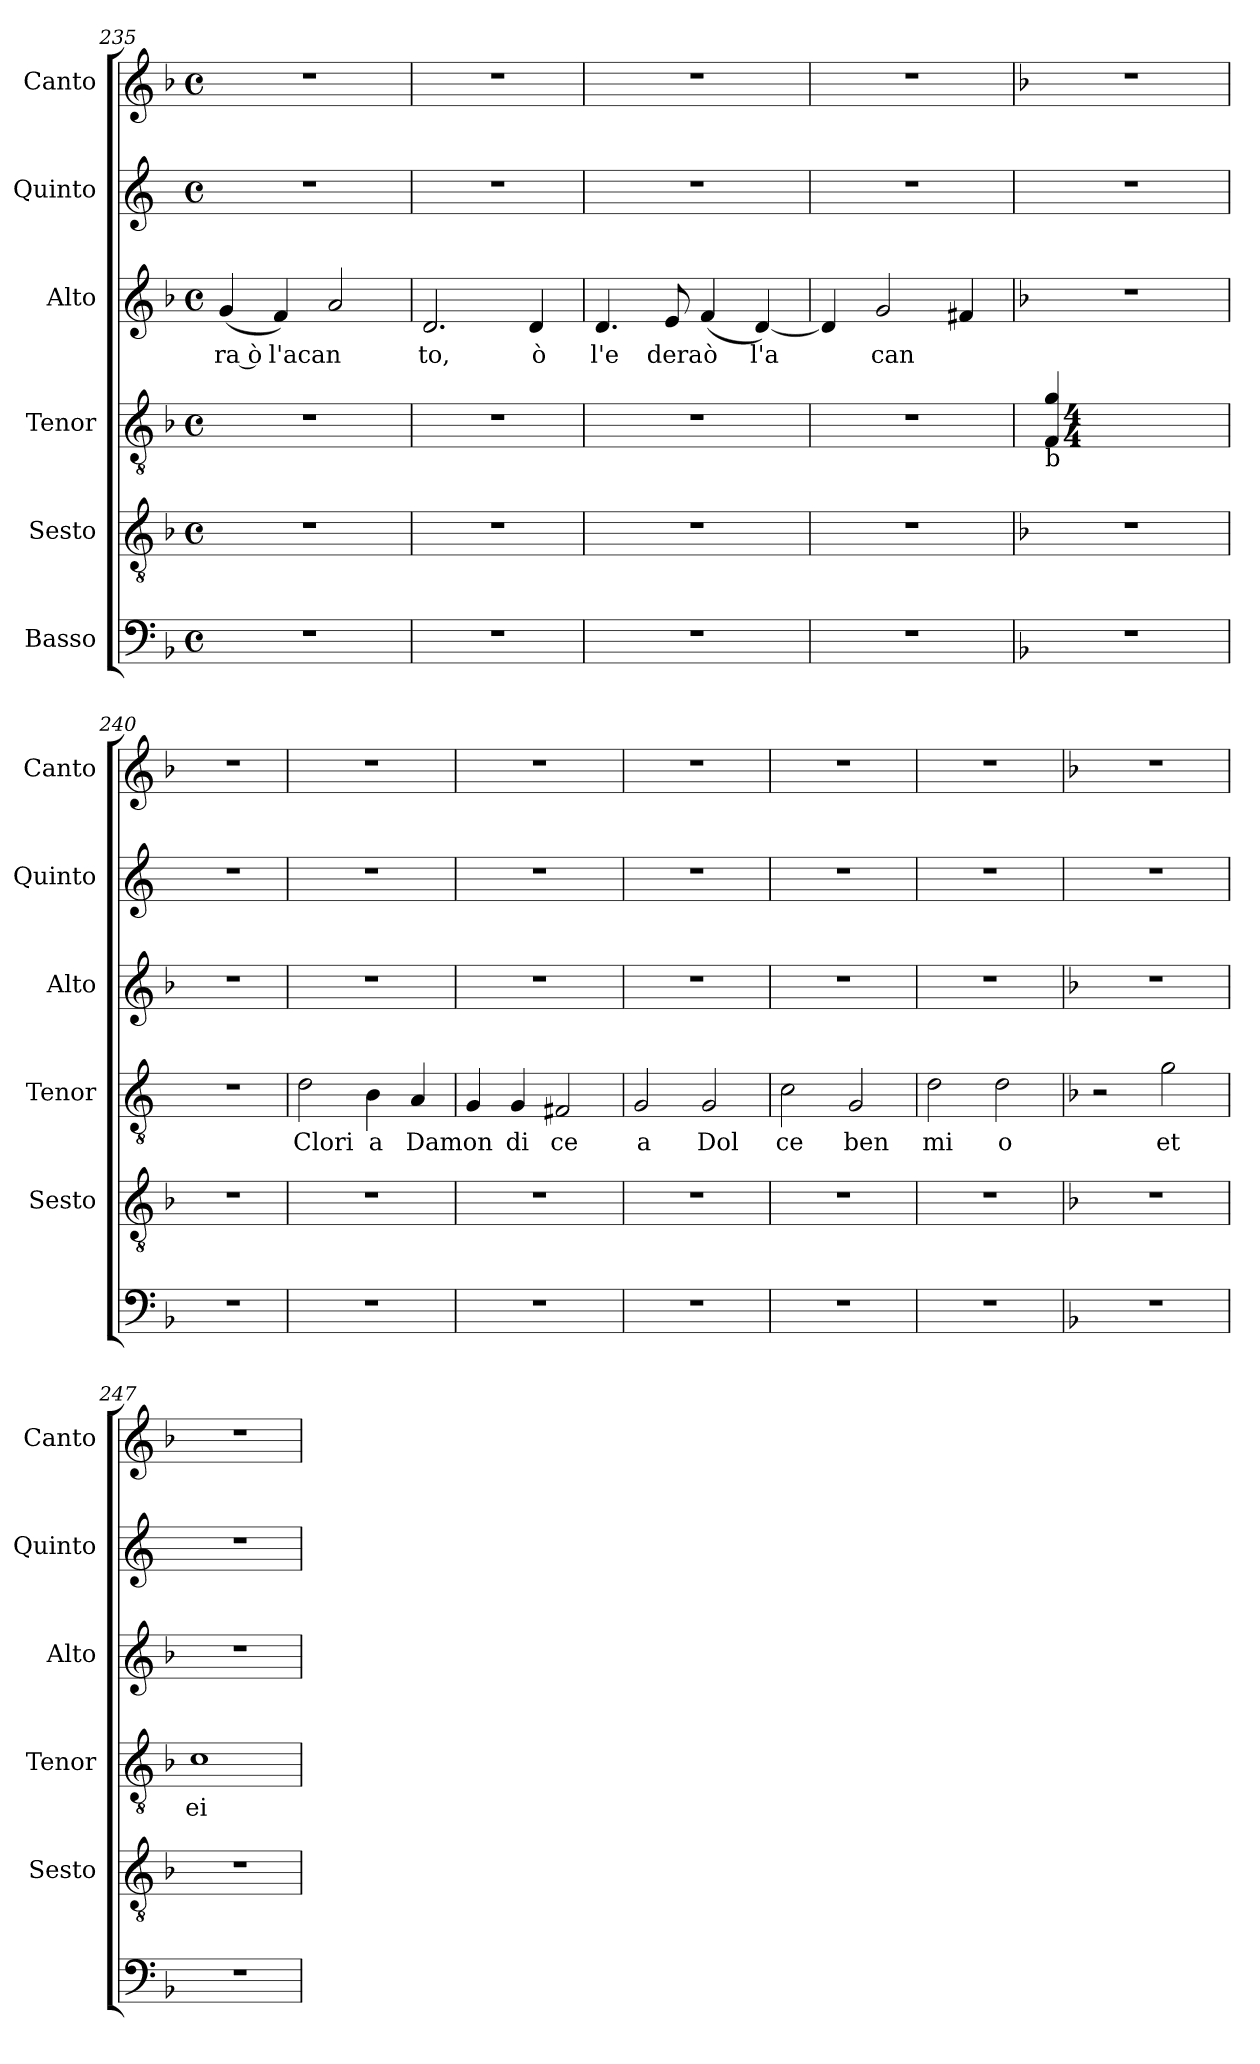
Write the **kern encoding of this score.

**kern	**kern	**kern	**text	**kern	**text	**kern	**kern
*part6	*part5	*part4	*part4	*part3	*part3	*part2	*part1
*staff6	*staff5	*staff4	*staff4	*staff3	*staff3	*staff2	*staff1
*I"Basso	*I"Sesto	*I"Tenor	*	*I"Alto	*	*I"Quinto	*I"Canto
*	*I'Sesto	*I'Tenor	*	*I'Alto	*	*I'Quinto	*I'Canto
*clefF4	*clefGv2	*clefGv2	*	*clefG2	*	*clefG2	*clefG2
*k[b-]	*k[b-]	*k[b-]	*	*k[b-]	*	*k[]	*k[b-]
*F:	*F:	*F:	*	*F:	*	*C:	*F:
*M4/4	*M4/4	*M4/4	*	*M4/4	*	*M4/4	*M4/4
*met(c)	*met(c)	*met(c)	*	*met(c)	*	*met(c)	*met(c)
=235	=235	=235	=235	=235	=235	=235	=235
!	!	!	!	!	!LO:LY:b:rj	!	!
1r	1r	1r	.	(<4g/	ra ò	1r	1r
!	!	!	!	!	!LO:LY:b	!	!
.	.	.	.	4f/)	l'acan	.	.
.	.	.	.	2a/	.	.	.
=236	=236	=236	=236	=236	=236	=236	=236
!	!	!	!	!	!LO:LY:b:cj	!	!
1r	1r	1r	.	2.d/	to,	1r	1r
!	!	!	!	!	!LO:LY:b:cj	!	!
.	.	.	.	4d/	ò	.	.
=237	=237	=237	=237	=237	=237	=237	=237
!	!	!	!	!	!LO:LY:b:cj	!	!
1r	1r	1r	.	4.d/	l'e	1r	1r
!	!	!	!	!	!LO:LY:b:cj	!	!
.	.	.	.	8e/	dera	.	.
!	!	!	!	!	!LO:LY:b	!	!
.	.	.	.	(<4f/	ò	.	.
!	!	!	!	!	!LO:LY:b:cj	!	!
.	.	.	.	[<4d/)	l'a	.	.
=238	=238	=238	=238	=238	=238	=238	=238
1r	1r	1r	.	4d/]	.	1r	1r
!	!	!	!	!	!LO:LY:b:cj	!	!
.	.	.	.	2g/	can	.	.
.	.	.	.	4f#/	.	.	.
!!LO:PB:g=z
=239	=239	=239	=239	=239	=239	=239	=239
*	*	*k[]	*	*	*	*	*
*	*	*C:	*	*	*	*	*
!	!	!LO:TX:b:t=b	!	!	!	!	!
1r	1r	4g/ 4F/	.	1r	.	1r	1r
*	*	*M4/4	*	*	*	*	*
*	*	*met(c)	*	*	*	*	*
.	.	2.ryy	.	.	.	.	.
=240	=240	=240	=240	=240	=240	=240	=240
1r	1r	1r	.	1r	.	1r	1r
=241	=241	=241	=241	=241	=241	=241	=241
!	!	!	!LO:LY:b:cj	!	!	!	!
1r	1r	2d\	Clori	1r	.	1r	1r
!	!	!	!LO:LY:b	!	!	!	!
.	.	4B\	a	.	.	.	.
!	!	!	!LO:LY:b	!	!	!	!
.	.	4A/	Damon	.	.	.	.
=242	=242	=242	=242	=242	=242	=242	=242
1r	1r	4G/	.	1r	.	1r	1r
!	!	!	!LO:LY:b:cj	!	!	!	!
.	.	4G/	di	.	.	.	.
!	!	!	!LO:LY:b:cj	!	!	!	!
.	.	2F#X/	ce	.	.	.	.
=243	=243	=243	=243	=243	=243	=243	=243
!	!	!	!LO:LY:b:cj	!	!	!	!
1r	1r	2G/	a	1r	.	1r	1r
!	!	!	!LO:LY:b:cj	!	!	!	!
.	.	2G/	Dol	.	.	.	.
=244	=244	=244	=244	=244	=244	=244	=244
!	!	!	!LO:LY:b:cj	!	!	!	!
1r	1r	2c\	ce	1r	.	1r	1r
!	!	!	!LO:LY:b:cj	!	!	!	!
.	.	2G/	ben	.	.	.	.
=245	=245	=245	=245	=245	=245	=245	=245
!	!	!	!LO:LY:b:cj	!	!	!	!
1r	1r	2d\	mi	1r	.	1r	1r
!	!	!	!LO:LY:b:cj	!	!	!	!
.	.	2d\	o	.	.	.	.
!!LO:LB:g=z
=246	=246	=246	=246	=246	=246	=246	=246
*	*	*k[b-]	*	*	*	*	*
*	*	*F:	*	*	*	*	*
1r	1r	2r	.	1r	.	1r	1r
!	!	!	!LO:LY:b:cj	!	!	!	!
.	.	2g\	et	.	.	.	.
=247	=247	=247	=247	=247	=247	=247	=247
!	!	!	!LO:LY:b:cj	!	!	!	!
1r	1r	1c	ei	1r	.	1r	1r
=	=	=	=	=	=	=	=
*-	*-	*-	*-	*-	*-	*-	*-
